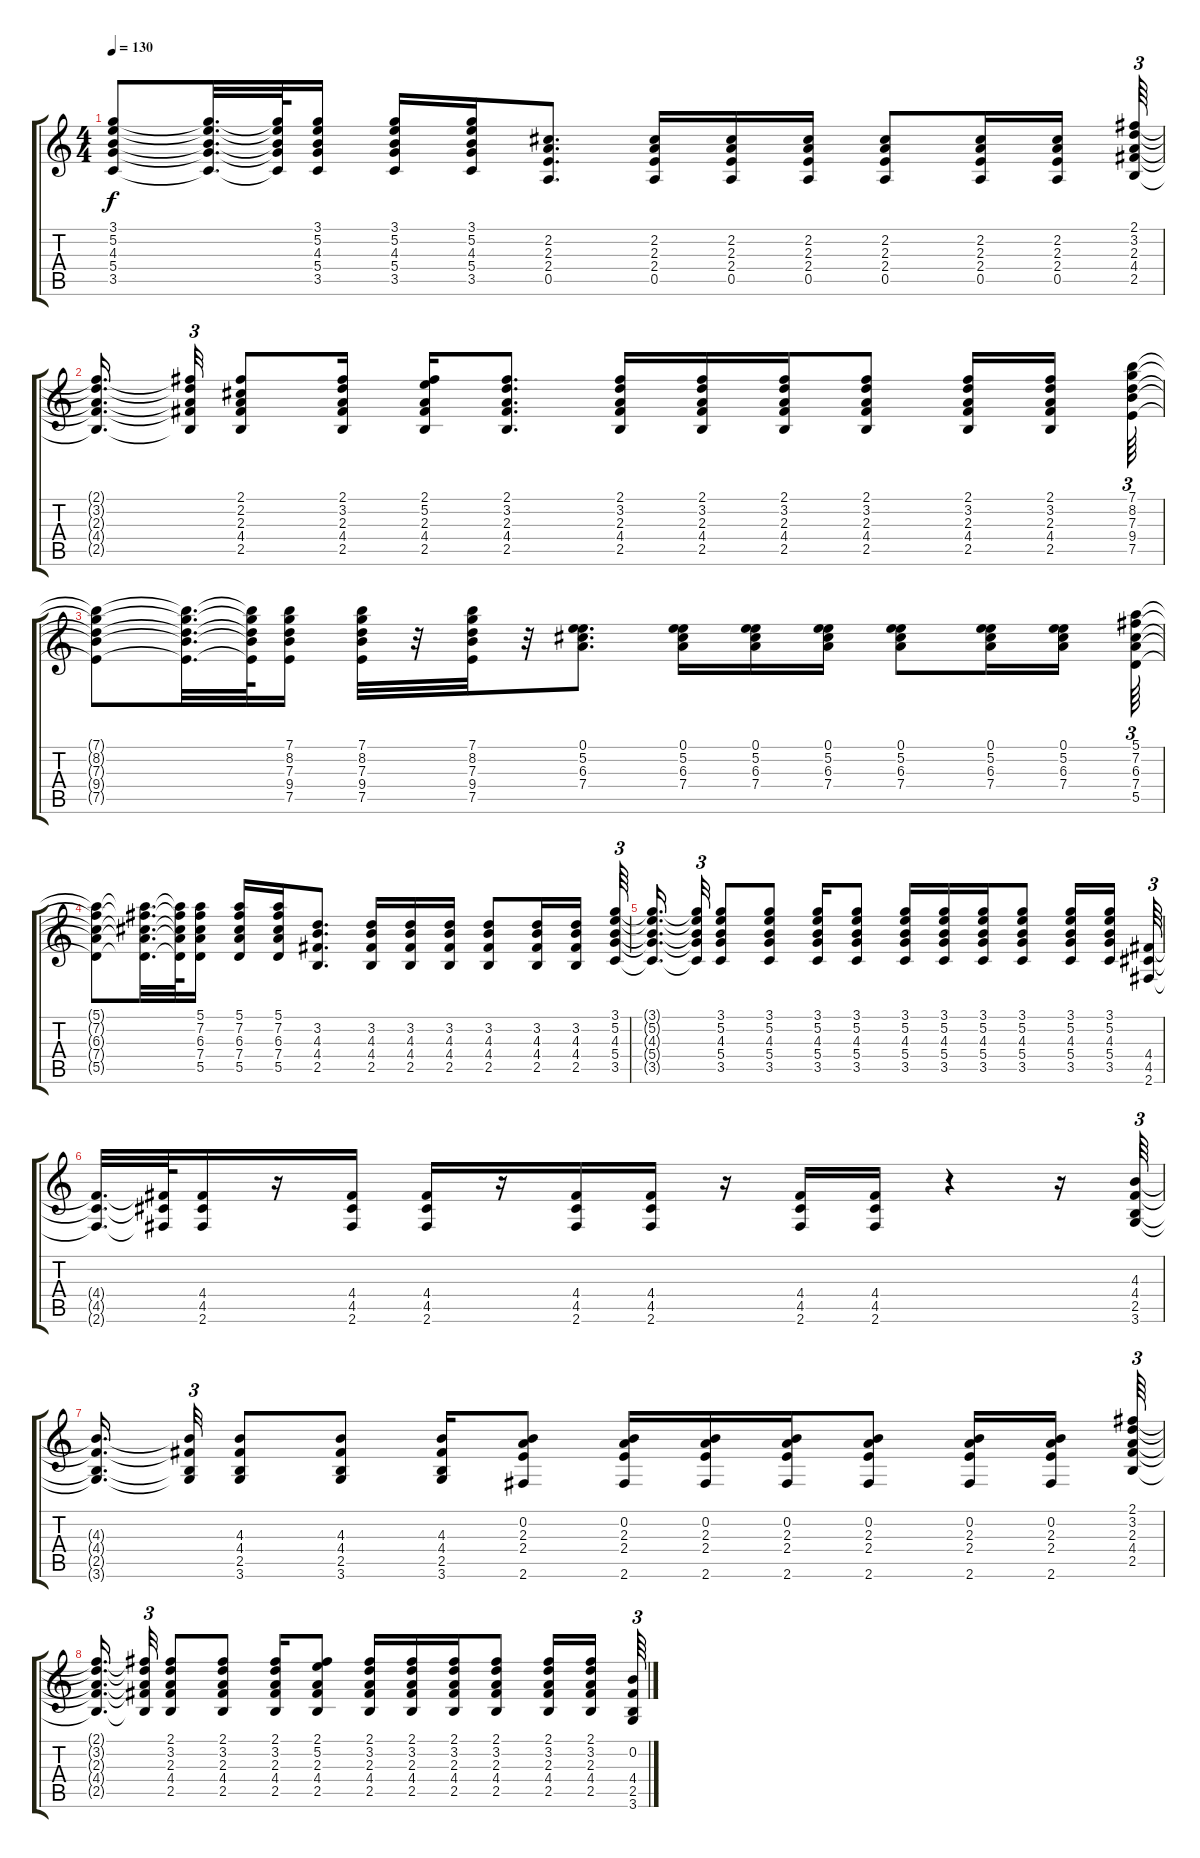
\track "" {instrument acousticguitarsteel}
\staff {score tabs}
\tuning (E4 B3 G3 D3 A2 E2) {hide}
\ts (4 4)
\tempo 130
\clef g2
\ks c
(3.1{t} 5.2{t} 4.3{t} 5.4{t} 3.5{t}).8{dy f} (3.1{t} 5.2{t} 4.3{t} 5.4{t} 3.5{t}).32{d} (3.1{t} 5.2{t} 4.3{t} 5.4{t} 3.5{t}).64 (3.1 5.2 4.3 5.4 3.5).16 (3.1 5.2 4.3 5.4 3.5).16 (3.1 5.2 4.3 5.4 3.5).16 (2.2 2.3 2.4 0.5).8{d} (2.2 2.3 2.4 0.5).16 (2.2 2.3 2.4 0.5).16 (2.2 2.3 2.4 0.5).16 (2.2 2.3 2.4 0.5).8 (2.2 2.3 2.4 0.5).16 (2.2 2.3 2.4 0.5).16 (2.1 3.2 2.3 4.4 2.5).64{tu (3 2)} |
(2.1{t} 3.2{t} 2.3{t} 4.4{t} 2.5{t}).16{d} (2.1{t} 3.2{t} 2.3{t} 4.4{t} 2.5{t}).32{tu (3 2)} (2.1 2.2 2.3 4.4 2.5).8 (2.1 3.2 2.3 4.4 2.5).16 (2.1 5.2 2.3 4.4 2.5).16 (2.1 3.2 2.3 4.4 2.5).8{d} (2.1 3.2 2.3 4.4 2.5).16 (2.1 3.2 2.3 4.4 2.5).16 (2.1 3.2 2.3 4.4 2.5).16 (2.1 3.2 2.3 4.4 2.5).8 (2.1 3.2 2.3 4.4 2.5).16 (2.1 3.2 2.3 4.4 2.5).16 (7.1 8.2 7.3 9.4 7.5).64{tu (3 2)} |
(7.1{t} 8.2{t} 7.3{t} 9.4{t} 7.5{t}).8 (7.1{t} 8.2{t} 7.3{t} 9.4{t} 7.5{t}).32{d} (7.1{t} 8.2{t} 7.3{t} 9.4{t} 7.5{t}).64 (7.1 8.2 7.3 9.4 7.5).16 (7.1 8.2 7.3 9.4 7.5).32 r.32 (7.1 8.2 7.3 9.4 7.5).32 r.32 (0.1 5.2 6.3 7.4).8{d} (0.1 5.2 6.3 7.4).16 (0.1 5.2 6.3 7.4).16 (0.1 5.2 6.3 7.4).16 (0.1 5.2 6.3 7.4).8 (0.1 5.2 6.3 7.4).16 (0.1 5.2 6.3 7.4).16 (5.1 7.2 6.3 7.4 5.5).64{tu (3 2)} |
(5.1{t} 7.2{t} 6.3{t} 7.4{t} 5.5{t}).8 (5.1{t} 7.2{t} 6.3{t} 7.4{t} 5.5{t}).32{d} (5.1{t} 7.2{t} 6.3{t} 7.4{t} 5.5{t}).64 (5.1 7.2 6.3 7.4 5.5).16 (5.1 7.2 6.3 7.4 5.5).16 (5.1 7.2 6.3 7.4 5.5).16 (3.2 4.3 4.4 2.5).8{d} (3.2 4.3 4.4 2.5).16 (3.2 4.3 4.4 2.5).16 (3.2 4.3 4.4 2.5).16 (3.2 4.3 4.4 2.5).8 (3.2 4.3 4.4 2.5).16 (3.2 4.3 4.4 2.5).16 (3.1 5.2 4.3 5.4 3.5).64{tu (3 2)} |
(3.1{t} 5.2{t} 4.3{t} 5.4{t} 3.5{t}).16{d} (3.1{t} 5.2{t} 4.3{t} 5.4{t} 3.5{t}).32{tu (3 2)} (3.1 5.2 4.3 5.4 3.5).8 (3.1 5.2 4.3 5.4 3.5).8 (3.1 5.2 4.3 5.4 3.5).16 (3.1 5.2 4.3 5.4 3.5).8 (3.1 5.2 4.3 5.4 3.5).16 (3.1 5.2 4.3 5.4 3.5).16 (3.1 5.2 4.3 5.4 3.5).16 (3.1 5.2 4.3 5.4 3.5).8 (3.1 5.2 4.3 5.4 3.5).16 (3.1 5.2 4.3 5.4 3.5).16 (4.4 4.5 2.6).64{tu (3 2)} |
(4.4{t} 4.5{t} 2.6{t}).32{d} (4.4{t} 4.5{t} 2.6{t}).64 (4.4 4.5 2.6).16 r.16 (4.4 4.5 2.6).16 (4.4 4.5 2.6).16 r.16 (4.4 4.5 2.6).16 (4.4 4.5 2.6).16 r.16 (4.4 4.5 2.6).16 (4.4 4.5 2.6).16 r.4 r.16 (4.3 4.4 2.5 3.6).64{tu (3 2)} |
(4.3{t} 4.4{t} 2.5{t} 3.6{t}).16{d} (4.3{t} 4.4{t} 2.5{t} 3.6{t}).32{tu (3 2)} (4.3 4.4 2.5 3.6).8 (4.3 4.4 2.5 3.6).8 (4.3 4.4 2.5 3.6).16 (0.2 2.3 2.4 2.6).8 (0.2 2.3 2.4 2.6).16 (0.2 2.3 2.4 2.6).16 (0.2 2.3 2.4 2.6).16 (0.2 2.3 2.4 2.6).8 (0.2 2.3 2.4 2.6).16 (0.2 2.3 2.4 2.6).16 (2.1 3.2 2.3 4.4 2.5).64{tu (3 2)} |
(2.1{t} 3.2{t} 2.3{t} 4.4{t} 2.5{t}).16{d} (2.1{t} 3.2{t} 2.3{t} 4.4{t} 2.5{t}).32{tu (3 2)} (2.1 3.2 2.3 4.4 2.5).8 (2.1 3.2 2.3 4.4 2.5).8 (2.1 3.2 2.3 4.4 2.5).16 (2.1 5.2 2.3 4.4 2.5).8 (2.1 3.2 2.3 4.4 2.5).16 (2.1 3.2 2.3 4.4 2.5).16 (2.1 3.2 2.3 4.4 2.5).16 (2.1 3.2 2.3 4.4 2.5).8 (2.1 3.2 2.3 4.4 2.5).16 (2.1 3.2 2.3 4.4 2.5).16 (0.2 4.4 2.5 3.6).64{tu (3 2)}
